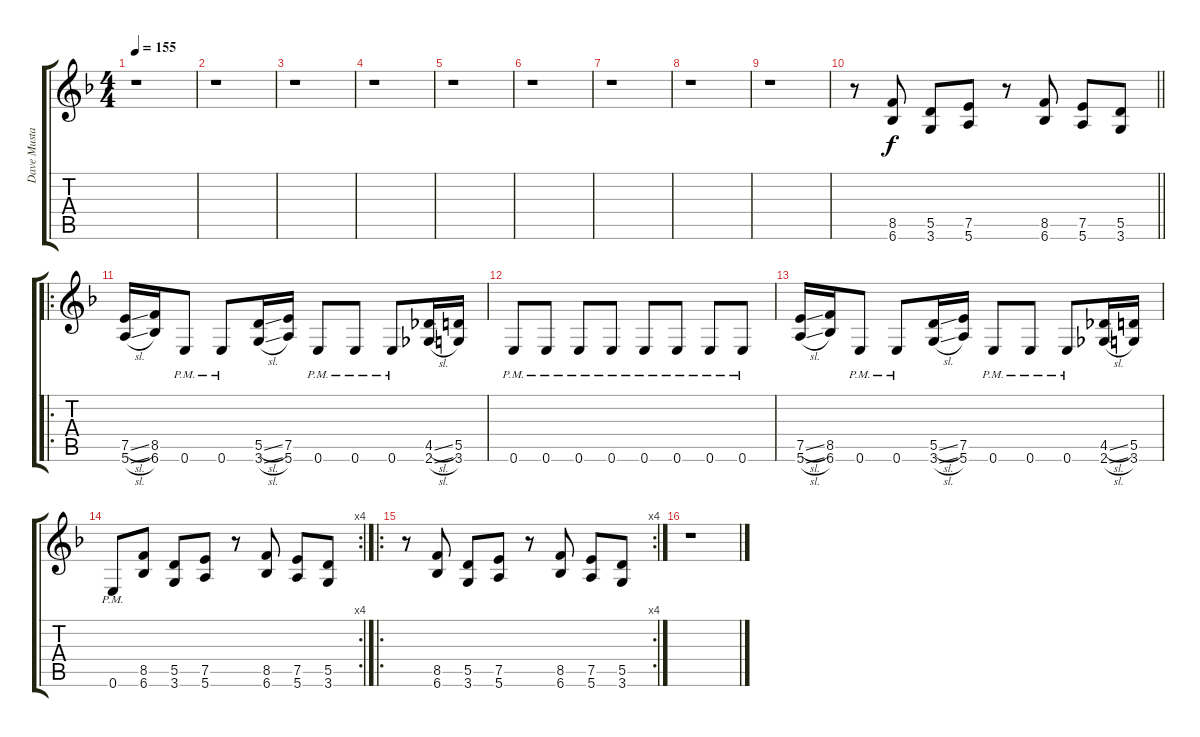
\track ("Dave Mustaine" "Dave Musta") {instrument distortionguitar}
\staff {score tabs}
\tuning (E4 B3 G3 D3 A2 E2) {hide}
\ts (4 4)
\tempo 155
\clef g2
\ks f
r.1{dy f} |
r.1 |
r.1 |
r.1 |
r.1 |
r.1 |
r.1 |
r.1 |
r.1 |
\barLineRight lightlight
r.8 (8.5 6.6).8 (5.5 3.6).8 (7.5 5.6).8 r.8 (8.5 6.6).8 (7.5 5.6).8 (5.5 3.6).8 |
\ro
(7.5{sl} 5.6{sl}).16 (8.5 6.6).16 0.6{pm}.8 0.6{pm}.8 (5.5{sl} 3.6{sl}).16 (7.5 5.6).16 0.6{pm}.8 0.6{pm}.8 0.6{pm}.8 (4.5{sl} 2.6{sl}).16 (5.5 3.6).16 |
0.6{pm}.8 0.6{pm}.8 0.6{pm}.8 0.6{pm}.8 0.6{pm}.8 0.6{pm}.8 0.6{pm}.8 0.6{pm}.8 |
(7.5{sl} 5.6{sl}).16 (8.5 6.6).16 0.6{pm}.8 0.6{pm}.8 (5.5{sl} 3.6{sl}).16 (7.5 5.6).16 0.6{pm}.8 0.6{pm}.8 0.6{pm}.8 (4.5{sl} 2.6{sl}).16 (5.5 3.6).16 |
\rc 4
0.6{pm}.8 (8.5 6.6).8 (5.5 3.6).8 (7.5 5.6).8 r.8 (8.5 6.6).8 (7.5 5.6).8 (5.5 3.6).8 |
\ro
\rc 4
r.8 (8.5 6.6).8 (5.5 3.6).8 (7.5 5.6).8 r.8 (8.5 6.6).8 (7.5 5.6).8 (5.5 3.6).8 |
r.1
